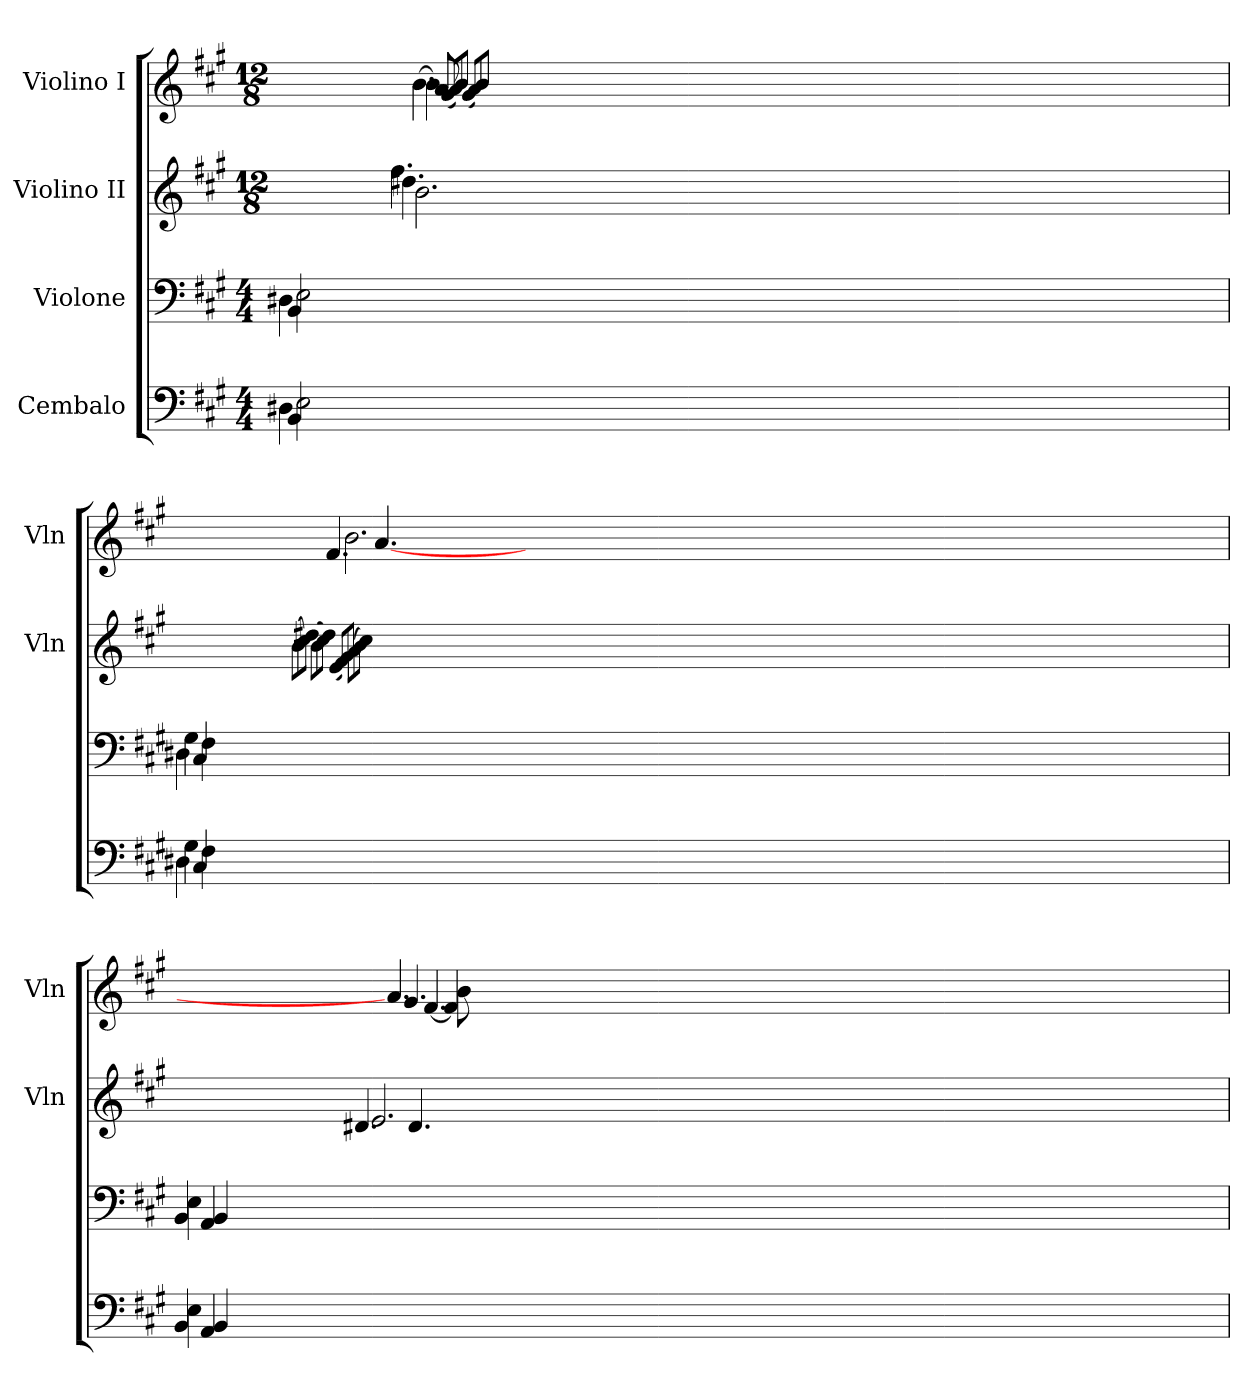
**kern	**kern	**kern	**kern
*part4	*part3	*part2	*part1
*staff4	*staff3	*staff2	*staff1
*I"Cembalo	*I"Violone	*I"Violino II	*I"Violino I
*	*	*I'Vln	*I'Vln
*clefF4	*clefF4	*clefG2	*clefG2
*k[f#c#g#]	*k[f#c#g#]	*k[f#c#g#]	*k[f#c#g#]
*A:	*A:	*A:	*A:
*M4/4	*M4/4	*M12/8	*M12/8
=	=	=	=
4D#X	4D#X	24%263ryy	3%35ryy
4BB	4BB	.	.
2E	2E	.	.
24%239ryy	24%239ryy	.	.
3%31ryy	3%31ryy	4.ff#	.
.	.	4.dd#X	.
.	.	.	[4.b
.	.	2.b	.
.	.	.	4b]
.	.	.	8a
.	.	.	(8g#L
.	.	12ryy	.
.	.	24%5ryy	8a)
.	.	.	8bJ
.	.	3ryy	.
.	.	.	(8g#L
.	.	.	8a)
.	.	.	8bJ
.	.	24%11ryy	.
.	.	.	24%2933ryy
.	.	12%7ryy	.
.	.	4%485ryy	.
3%32ryy	3%32ryy	.	.
24%257ryy	24%257ryy	.	.
24%265ryy	24%265ryy	.	.
24%271ryy	24%271ryy	.	.
12%137ryy	12%137ryy	.	.
24%277ryy	24%277ryy	.	.
3%35ryy	3%35ryy	.	.
24%283ryy	24%283ryy	.	.
12%143ryy	12%143ryy	.	.
24%289ryy	24%289ryy	.	.
=	=	=	=
4D#X	4D#X	24%275ryy	6%73ryy
4G#	4G#	.	.
4C#	4C#	.	.
4F#	4F#	.	.
24%251ryy	24%251ryy	.	.
12%127ryy	12%127ryy	(8bL	.
.	.	8cc#)	.
.	.	8dd#XJ	.
.	.	(8bL	.
.	.	8cc#)	.
.	.	8dd#J	.
.	.	.	4.f#
.	.	(8eL	.
.	.	8f#)	.
.	.	8g#J	.
.	.	.	2.b
.	.	(8aL	.
.	.	8b)	.
.	.	8cc#J	.
.	.	3ryy	.
.	.	24%3755ryy	[4.a
.	.	.	12%1873ryy
24%257ryy	24%257ryy	.	.
6%65ryy	6%65ryy	.	.
24%263ryy	24%263ryy	.	.
12%133ryy	12%133ryy	.	.
6%67ryy	6%67ryy	.	.
24%269ryy	24%269ryy	.	.
3%34ryy	3%34ryy	.	.
24%275ryy	24%275ryy	.	.
24%277ryy	24%277ryy	.	.
12%139ryy	12%139ryy	.	.
24%281ryy	24%281ryy	.	.
6%71ryy	6%71ryy	.	.
24%295ryy	24%295ryy	.	.
=	=	=	=
4BB	4BB	24%287ryy	3%38ryy
4E	4E	.	.
4AA	4AA	.	.
4BB	4BB	.	.
24%263ryy	24%263ryy	.	.
3%34ryy	3%34ryy	4.d#X	.
.	.	2.e	.
.	.	.	4.a]
.	.	.	4.g#
.	.	4.d#	.
.	.	.	[4.f#
.	.	3ryy	.
.	.	12%7ryy	4f#]
.	.	.	8b
.	.	.	6%499ryy
.	.	24%1991ryy	.
3%35ryy	3%35ryy	.	.
24%289ryy	24%289ryy	.	.
12%145ryy	12%145ryy	.	.
12%149ryy	12%149ryy	.	.
24%307ryy	24%307ryy	.	.
24%313ryy	24%313ryy	.	.
=	=	=	=
*-	*-	*-	*-
